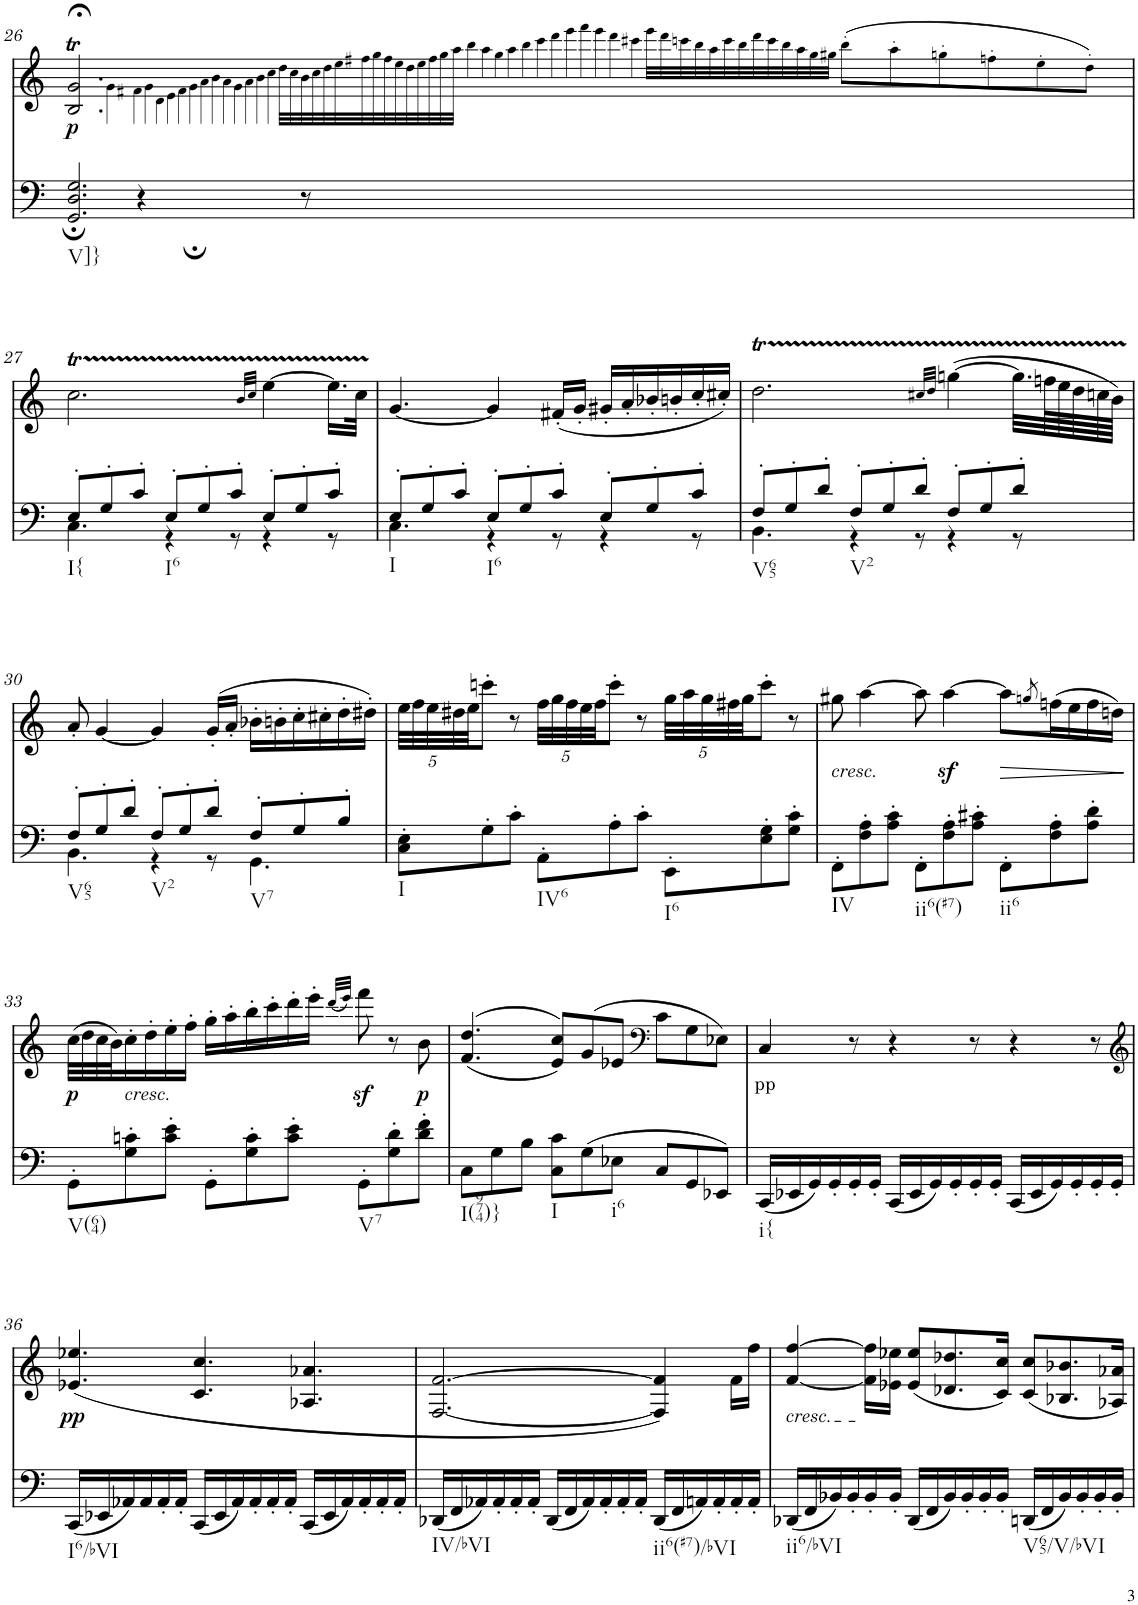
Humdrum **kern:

**kern	**kern	**text	**dynam
*part2	*part1	*part1	*part1
*staff2	*staff1	*staff1	*staff1
*I"Piano	*I"Piano	*	*
*I'Pno	*I'Pno	*	*
!!LO:PB:g=z
*clefF4	*clefG2	*	*
*k[]	*k[]	*	*
*M9/8	*M9/8	*	*
=26	=26	=26	=26
!LO:TX:b:t=V]}	!	!	!
!	!	!LO:LY:b	!LO:DY:b
2.GG/; 2.D/; 2.G/;	2.B/;<T 2.g/;<T	p	p
.	32qg\	.	.
.	32qf#X\	.	.
.	32qg\	.	.
.	32qd\	.	.
.	32qe\	.	.
.	32qf#\	.	.
.	32qg\	.	.
.	32qa\	.	.
.	32qb\	.	.
.	32qa\	.	.
.	32qg\	.	.
.	32qa\	.	.
.	32qb\	.	.
.	32qcc\	.	.
.	32qdd\LLL	.	.
.	32qcc\	.	.
.	32qb\	.	.
.	32qcc\	.	.
.	32qdd\	.	.
.	32qee\	.	.
.	32qff#X\	.	.
.	32qgg\	.	.
.	32qff#\	.	.
.	32qee\	.	.
.	32qdd\	.	.
.	32qee\	.	.
.	32qff#\	.	.
.	32qgg\	.	.
.	32qaa\JJJ	.	.
.	32qbb\	.	.
.	32qaa\	.	.
.	32qgg\	.	.
.	32qaa\	.	.
.	32qbb\	.	.
.	32qccc\	.	.
.	32qddd\	.	.
.	32qeee\	.	.
.	32qfff\	.	.
.	32qeee\	.	.
.	32qddd\	.	.
.	32qccc#X\	.	.
.	32qeee\LLL	.	.
.	32qddd\	.	.
.	32qcccn\	.	.
.	32qbb\	.	.
.	32qaa\	.	.
.	32qccc\	.	.
.	32qbb\	.	.
.	32qddd\	.	.
.	32qccc\	.	.
.	32qbb\	.	.
.	32qaa\	.	.
.	32qgg\	.	.
.	32qgg#X\JJJ	.	.
4r;	(16bb'!\LL	.	.
.	16aa'!\	.	.
.	16ggn'!\	.	.
.	16ffn'!\	.	.
8r	16ee'!\	.	.
.	16dd'!\JJ)	.	.
!!LO:LB:g=z
=27	=27	=27	=27
*^	*	*	*
!LO:TX:b:t=I{	!	!	!	!
!	!	!	!LO:LY:b	!
8E'/L	4.C\	2.ccT\	p	.
8G'/	.	.	.	.
8c'/J	.	.	.	.
!LO:TX:b:t=I6	!	!	!	!
8E'/L	4r	.	.	.
8G'/	.	.	.	.
8c'/J	8r	.	.	.
.	.	32qb/LLL	.	.
.	.	32qcc/JJJ	.	.
8E'/L	4r	[4ee\	.	.
8G'/	.	.	.	.
8c'/J	8r	16.ee\LL]	.	.
.	.	32ccTTT\JJk	.	.
=28	=28	=28	=28	=28
!LO:TX:b:t=I	!	!	!	!
8E'/L	4.C\	[4.g/	.	.
8G'/	.	.	.	.
8c'/J	.	.	.	.
!LO:TX:b:t=I6	!	!	!	!
8E'/L	4r	4g/]	.	.
8G'/	.	.	.	.
8c'/J	8r	(16f#X'/LL	.	.
.	.	16g'/JJ	.	.
8E'/L	4r	16g#X'/LL	.	.
.	.	16a'/	.	.
8G'/	.	16b-X'/	.	.
.	.	16bn'/	.	.
8c'/J	8r	16cc'/	.	.
.	.	16cc#X'/JJ)	.	.
=29	=29	=29	=29	=29
!LO:TX:b:t=V65	!	!	!	!
8F'/L	4.BB\	2.ddT\	.	.
8G'/	.	.	.	.
8d'/J	.	.	.	.
!LO:TX:b:t=V2	!	!	!	!
8F'/L	4r	.	.	.
8G'/	.	.	.	.
8d'/J	8r	.	.	.
.	.	32qcc#X/LLL	.	.
.	.	32qdd/JJJ	.	.
8F'/L	4r	([4ggn\	.	.
8G'/	.	.	.	.
8d'/J	8r	32.gg\LLL]	.	.
.	.	64ffn\L	.	.
.	.	64ee\	.	.
.	.	64dd\	.	.
.	.	64ccn\	.	.
.	.	64bTTT\JJJJ)	.	.
!!LO:LB:g=z
=30	=30	=30	=30	=30
!LO:TX:b:t=V65	!	!	!	!
8F'/L	4.BB\	8a'/	.	.
8G'/	.	[4g/	.	.
8d'/J	.	.	.	.
!LO:TX:b:t=V2	!	!	!	!
8F'/L	4r	4g/]	.	.
8G'/	.	.	.	.
!	!	!	!LO:LY:b	!
8d'/J	8r	(16g'/LL	<	.
.	.	16a'/JJ	.	.
!LO:TX:b:t=V7	!	!	!	!
8F'/L	4.GG\	16b-X'\LL	.	.
.	.	16bn'\	.	.
8G'/	.	16cc'\	.	.
.	.	16cc#X'\	.	.
8B'/J	.	16dd'\	.	.
!	!	!	!LO:LY:b	!
.	.	16dd#X'\JJ)	[	.
*v	*v	*	*	*
=31	=31	=31	=31
*	*Xbrackettup	*	*
!LO:TX:b:t=I	!	!	!
8C\' 8E\'L	40ee\LLL	.	.
.	40ff\	.	.
.	40ee\	.	.
.	40dd#X\	.	.
.	40ee\JJ	.	.
8G'\	8cccn'\J	.	.
8c'\J	8r	.	.
!LO:TX:b:t=IV6	!	!	!
8AA'\L	40ff\LLL	.	.
.	40gg\	.	.
.	40ff\	.	.
.	40ee\	.	.
.	40ff\JJ	.	.
8A'\	8ccc'\J	.	.
8c'\J	8r	.	.
!LO:TX:b:t=I6	!	!	!
8EE'\L	40gg\LLL	.	.
.	40aa\	.	.
.	40gg\	.	.
.	40ff#X\	.	.
.	40gg\JJ	.	.
8E\' 8G\'	8ccc'\J	.	.
8G\' 8c\'J	8r	.	.
=32	=32	=32	=32
!	!LO:TX:b:i:t=cresc.	!	!
!LO:TX:b:t=IV	!	!	!
!	!	!LO:LY:b	!
8FF'\L	8gg#X\	<	.
8F\' 8A\'	[4aa\	.	.
8A\' 8c\'J	.	.	.
!LO:TX:b:t=ii6(#7)	!	!	!
8FF'\L	8aa\]	.	.
!	!	!LO:LY:b	!
8F\' 8A\'	[4aaz<\	sf	.
8A\' 8c#X\'J	.	.	.
!LO:TX:b:t=ii6	!	!	!
!	!	!	!LO:HP:b
8FF'\L	8aa\L]	.	>
.	8qggn/	.	.
!	!	!LO:LY:b	!
8F\' 8A\'	(16ffn\L	>	.
.	16ee\	.	.
8A\' 8d\'J	16ff\	.	.
!	!	!LO:LY:b	!
.	16ddn\JJ)	]	.
.	.	.	]
!!LO:LB:g=z
=33	=33	=33	=33
!LO:TX:b:t=V(64)	!	!	!
!	!	!	!LO:DY:b
8GG'\L	(32cc\LLL	.	p
.	32dd\	.	.
.	32cc\	.	.
!	!	!LO:LY:b	!
.	32b\J)	<	.
!	!LO:TX:b:i:t=cresc.	!	!
8G\' 8cn\'	16cc'\	.	.
.	16dd'\	.	.
8c\' 8e\'J	16ee'\	.	.
.	16ff'\JJ	.	.
8GG'\L	16gg'\LL	.	.
.	16aa'\	.	.
8G\' 8c\'	16bb'\	.	.
.	16ccc'\	.	.
8c\' 8e\'J	16ddd'\	.	.
.	16eee'\JJ	.	.
.	(32qddd/LLL	.	.
.	32qeee/JJJ)	.	.
!LO:TX:b:t=V7	!	!	!
!	!	!LO:LY:b	!
8GG'\L	8fffz<\	sf	.
8G\' 8d\'	8r	.	.
!	!	!LO:LY:b	!LO:DY:b
8d\' 8f\'J	8b\	p	p
=34	=34	=34	=34
!LO:TX:b:t=I(974)}	!	!	!
8C\L	((>4.f/ 4.dd/	.	.
8G\	.	.	.
8B\J	.	.	.
!LO:TX:b:t=I	!	!	!
8C\ 8c\L	8e/ 8cc/L))	.	.
(8G\	(8g/	.	.
!LO:TX:b:t=i6	!	!	!
8E-X\J	8e-X/J	.	.
*	*clefF4	*	*
8C/L	8c\L	.	.
8GG/	8G\	.	.
8EE-X/J)	8E-X\J)	.	.
=35	=35	=35	=35
!LO:TX:b:t=i{	!	!	!
!	!	!LO:LY:b	!
(16CC/LL	4C/	pp	.
16EE-X/	.	.	.
16GG/)	.	.	.
16GG'/	.	.	.
16GG'/	8r	.	.
16GG'/JJ	.	.	.
(16CC/LL	4r	.	.
16EE-/	.	.	.
16GG/)	.	.	.
16GG'/	.	.	.
16GG'/	8r	.	.
16GG'/JJ	.	.	.
(16CC/LL	4r	.	.
16EE-/	.	.	.
16GG/)	.	.	.
16GG'/	.	.	.
16GG'/	8r	.	.
16GG'/JJ	.	.	.
!!LO:LB:g=z
=36	=36	=36	=36
*	*clefG2	*	*
!LO:TX:b:t=I6/bVI	!	!	!
!	!	!LO:LY:b	!LO:DY:b
(16CC/LL	(4.e-X/ 4.ee-X/	pp	pp
16EE-X/	.	.	.
16AA-X/)	.	.	.
16AA-/	.	.	.
16AA-'/	.	.	.
16AA-'/JJ	.	.	.
(16CC/LL	4.c/ 4.cc/	.	.
16EE-/	.	.	.
16AA-/)	.	.	.
16AA-'/	.	.	.
16AA-'/	.	.	.
16AA-'/JJ	.	.	.
(16CC/LL	4.A-X/ 4.a-X/	.	.
16EE-/	.	.	.
16AA-/)	.	.	.
16AA-'/	.	.	.
16AA-'/	.	.	.
16AA-'/JJ	.	.	.
=37	=37	=37	=37
!LO:TX:b:t=IV/bVI	!	!	!
(16DD-X/LL	[2.F/ [2.f/	.	.
16FF/	.	.	.
16AA-X/)	.	.	.
16AA-'/	.	.	.
16AA-'/	.	.	.
16AA-'/JJ	.	.	.
(16DD-/LL	.	.	.
16FF/	.	.	.
16AA-/)	.	.	.
16AA-'/	.	.	.
16AA-'/	.	.	.
16AA-'/JJ	.	.	.
!LO:TX:b:t=ii6(#7)/bVI	!	!	!
(16DD-/LL	4F/] 4f/])	.	.
16FF/	.	.	.
16AAn/)	.	.	.
16AA'/	.	.	.
16AA'/	16f\LL	.	.
16AA'/JJ	16ff\JJ	.	.
=38	=38	=38	=38
!	!LO:TX:b:i:t=cresc.	!	!
!LO:TX:b:t=ii6/bVI	!	!	!
!	!	!LO:LY:b	!
(16DD-X/LL	[4f/ [4ff/	<	.
16FF/	.	.	.
16BB-X/)	.	.	.
16BB-'/	.	.	.
16BB-'/	16f\] 16ff\]LL	.	.
16BB-'/JJ	16e-X\ 16ee-X\JJ	.	.
(16DD-/LL	(8e-/ 8ee-/L	.	.
16FF/	.	.	.
16BB-/)	8.d-X/ 8.dd-X/	.	.
16BB-'/	.	.	.
16BB-'/	.	.	.
16BB-'/JJ	16c/ 16cc/Jk)	.	.
!LO:TX:b:t=V65/V/bVI	!	!	!
(16DDn/LL	(8c/ 8cc/L	.	.
16FF/	.	.	.
16BB-/)	8.B-X/ 8.b-X/	.	.
16BB-'/	.	.	.
16BB-'/	.	.	.
16BB-'/JJ	16A-X/ 16a-X/Jk)	.	.
=	=	=	=
*-	*-	*-	*-
